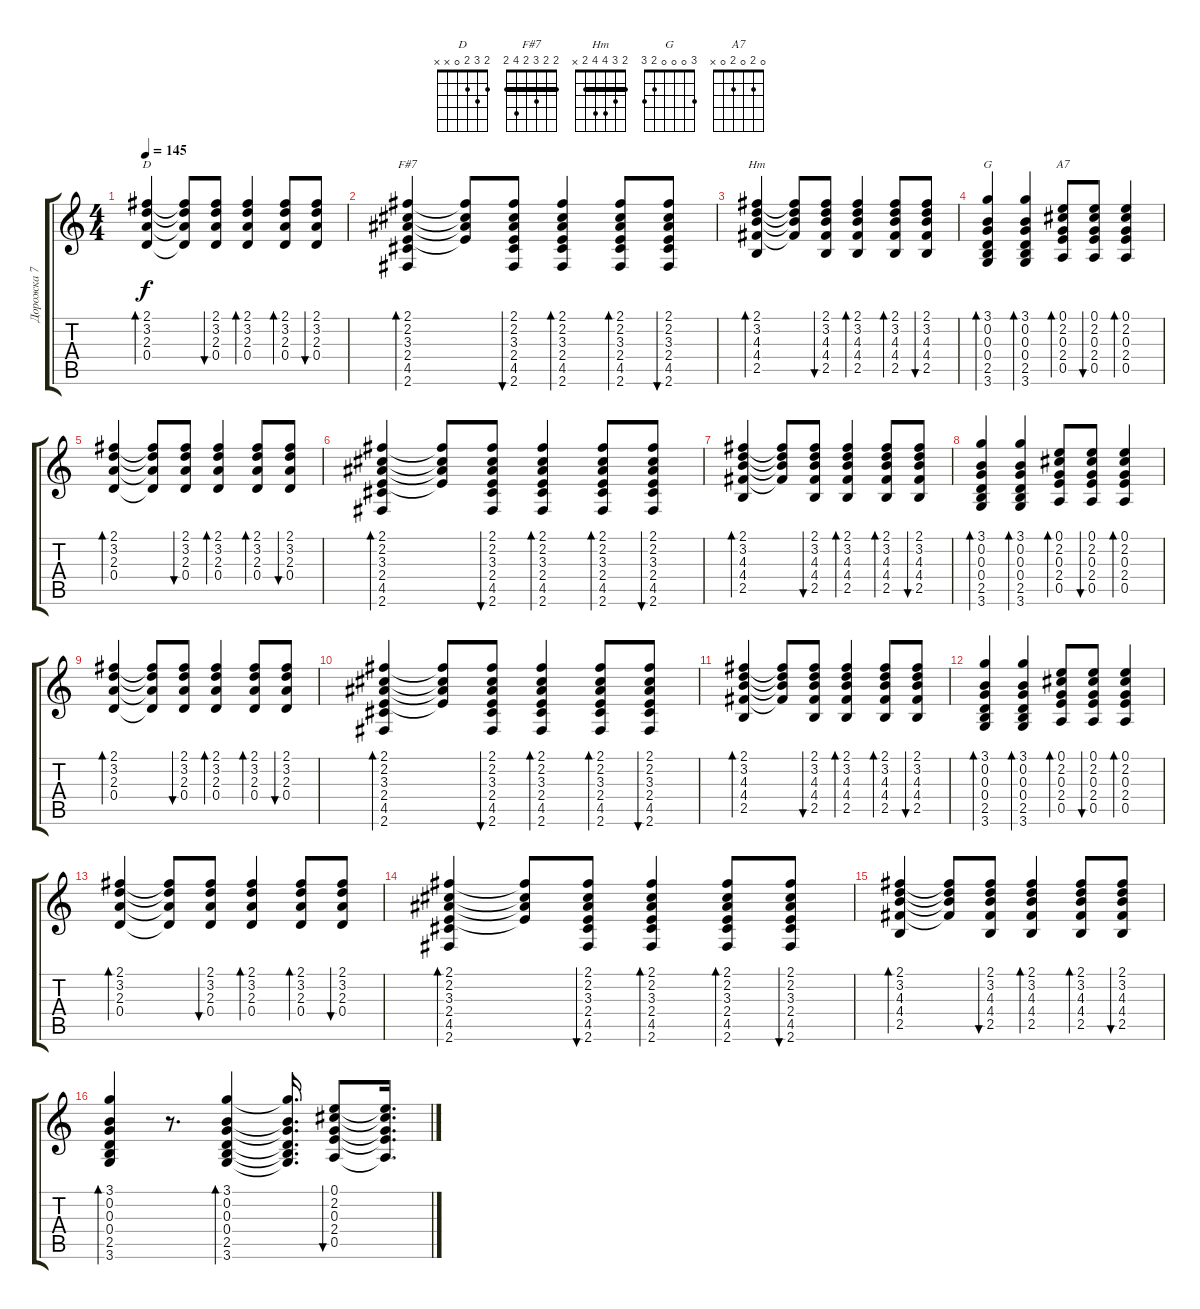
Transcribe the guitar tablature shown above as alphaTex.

\track ("Дорожка 7" "Дорожка 7") {instrument acousticguitarsteel}
\staff {score tabs}
\tuning (E4 B3 G3 D3 A2 E2) {hide}
\chord ("D" 2 3 2 0 x x)
\chord ("F#7" 2 2 3 2 4 2) {barre 2}
\chord ("Hm" 2 3 4 4 2 x) {barre 2}
\chord ("G" 3 0 0 0 2 3)
\chord ("A7" 0 2 0 2 0 x)
\ts (4 4)
\tempo 145
\clef g2
\ks c
(2.1 3.2 2.3 0.4).4{bd 60 ch "D" dy f} (2.1{t} 3.2{t} 2.3{t} 0.4{t}).8 (2.1 3.2 2.3 0.4).8{bu 60} (2.1 3.2 2.3 0.4).4{bd 60} (2.1 3.2 2.3 0.4).8{bd 60} (2.1 3.2 2.3 0.4).8{bu 60} |
(2.1 2.2 3.3 2.4 4.5 2.6).4{bd 60 ch "F#7"} (2.1{t} 2.2{t} 3.3{t} 2.4{t}).8 (2.1 2.2 3.3 2.4 4.5 2.6).8{bu 60} (2.1 2.2 3.3 2.4 4.5 2.6).4{bd 60} (2.1 2.2 3.3 2.4 4.5 2.6).8{bd 60} (2.1 2.2 3.3 2.4 4.5 2.6).8{bu 60} |
(2.1 3.2 4.3 4.4 2.5).4{bd 60 ch "Hm"} (2.1{t} 3.2{t} 4.3{t} 4.4{t}).8 (2.1 3.2 4.3 4.4 2.5).8{bu 60} (2.1 3.2 4.3 4.4 2.5).4{bd 60} (2.1 3.2 4.3 4.4 2.5).8{bd 60} (2.1 3.2 4.3 4.4 2.5).8{bu 60} |
(3.1 0.2 0.3 0.4 2.5 3.6).4{bd 60 ch "G"} (3.1 0.2 0.3 0.4 2.5 3.6).4{bd 60} (0.1 2.2 0.3 2.4 0.5).8{bd 60 ch "A7"} (0.1 2.2 0.3 2.4 0.5).8{bu 60} (0.1 2.2 0.3 2.4 0.5).4{bd 60} |
(2.1 3.2 2.3 0.4).4{bd 60} (2.1{t} 3.2{t} 2.3{t} 0.4{t}).8 (2.1 3.2 2.3 0.4).8{bu 60} (2.1 3.2 2.3 0.4).4{bd 60} (2.1 3.2 2.3 0.4).8{bd 60} (2.1 3.2 2.3 0.4).8{bu 60} |
(2.1 2.2 3.3 2.4 4.5 2.6).4{bd 60} (2.1{t} 2.2{t} 3.3{t} 2.4{t}).8 (2.1 2.2 3.3 2.4 4.5 2.6).8{bu 60} (2.1 2.2 3.3 2.4 4.5 2.6).4{bd 60} (2.1 2.2 3.3 2.4 4.5 2.6).8{bd 60} (2.1 2.2 3.3 2.4 4.5 2.6).8{bu 60} |
(2.1 3.2 4.3 4.4 2.5).4{bd 60} (2.1{t} 3.2{t} 4.3{t} 4.4{t}).8 (2.1 3.2 4.3 4.4 2.5).8{bu 60} (2.1 3.2 4.3 4.4 2.5).4{bd 60} (2.1 3.2 4.3 4.4 2.5).8{bd 60} (2.1 3.2 4.3 4.4 2.5).8{bu 60} |
(3.1 0.2 0.3 0.4 2.5 3.6).4{bd 60} (3.1 0.2 0.3 0.4 2.5 3.6).4{bd 60} (0.1 2.2 0.3 2.4 0.5).8{bd 60} (0.1 2.2 0.3 2.4 0.5).8{bu 60} (0.1 2.2 0.3 2.4 0.5).4{bd 60} |
(2.1 3.2 2.3 0.4).4{bd 60} (2.1{t} 3.2{t} 2.3{t} 0.4{t}).8 (2.1 3.2 2.3 0.4).8{bu 60} (2.1 3.2 2.3 0.4).4{bd 60} (2.1 3.2 2.3 0.4).8{bd 60} (2.1 3.2 2.3 0.4).8{bu 60} |
(2.1 2.2 3.3 2.4 4.5 2.6).4{bd 60} (2.1{t} 2.2{t} 3.3{t} 2.4{t}).8 (2.1 2.2 3.3 2.4 4.5 2.6).8{bu 60} (2.1 2.2 3.3 2.4 4.5 2.6).4{bd 60} (2.1 2.2 3.3 2.4 4.5 2.6).8{bd 60} (2.1 2.2 3.3 2.4 4.5 2.6).8{bu 60} |
(2.1 3.2 4.3 4.4 2.5).4{bd 60} (2.1{t} 3.2{t} 4.3{t} 4.4{t}).8 (2.1 3.2 4.3 4.4 2.5).8{bu 60} (2.1 3.2 4.3 4.4 2.5).4{bd 60} (2.1 3.2 4.3 4.4 2.5).8{bd 60} (2.1 3.2 4.3 4.4 2.5).8{bu 60} |
(3.1 0.2 0.3 0.4 2.5 3.6).4{bd 60} (3.1 0.2 0.3 0.4 2.5 3.6).4{bd 60} (0.1 2.2 0.3 2.4 0.5).8{bd 60} (0.1 2.2 0.3 2.4 0.5).8{bu 60} (0.1 2.2 0.3 2.4 0.5).4{bd 60} |
(2.1 3.2 2.3 0.4).4{bd 60} (2.1{t} 3.2{t} 2.3{t} 0.4{t}).8 (2.1 3.2 2.3 0.4).8{bu 60} (2.1 3.2 2.3 0.4).4{bd 60} (2.1 3.2 2.3 0.4).8{bd 60} (2.1 3.2 2.3 0.4).8{bu 60} |
(2.1 2.2 3.3 2.4 4.5 2.6).4{bd 60} (2.1{t} 2.2{t} 3.3{t} 2.4{t}).8 (2.1 2.2 3.3 2.4 4.5 2.6).8{bu 60} (2.1 2.2 3.3 2.4 4.5 2.6).4{bd 60} (2.1 2.2 3.3 2.4 4.5 2.6).8{bd 60} (2.1 2.2 3.3 2.4 4.5 2.6).8{bu 60} |
(2.1 3.2 4.3 4.4 2.5).4{bd 60} (2.1{t} 3.2{t} 4.3{t} 4.4{t}).8 (2.1 3.2 4.3 4.4 2.5).8{bu 60} (2.1 3.2 4.3 4.4 2.5).4{bd 60} (2.1 3.2 4.3 4.4 2.5).8{bd 60} (2.1 3.2 4.3 4.4 2.5).8{bu 60} |
(3.1 0.2 0.3 0.4 2.5 3.6).4{bd 60} r.8{d} (3.1 0.2 0.3 0.4 2.5 3.6).4{bd 60} (3.1{t} 0.2{t} 0.3{t} 0.4{t} 2.5{t} 3.6{t}).16{d} (0.1 2.2 0.3 2.4 0.5).8{bu 60} (0.1{t} 2.2{t} 0.3{t} 2.4{t} 0.5{t}).16{d}
